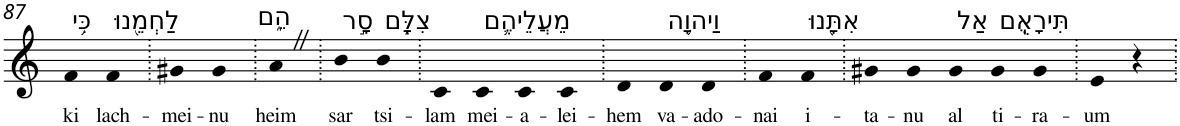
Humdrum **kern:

**kern	**text
*part1	*part1
*staff1	*staff1
*I"Piano	*
*I'Pno	*
!!LO:PB:g=z
*clefG2	*
*k[]	*
=87	=87
!LO:TX:a:t=כִּ֥י	!
!	!LO:LY:b
4f	ki
!LO:TX:a:t=לַחְמֵ֖נוּ	!
!	!LO:LY:b
4f	lach-
=88.	=88.
!	!LO:LY:b
4g#X	-mei-
!	!LO:LY:b
4g#	-nu
=89.	=89.
!LO:TX:a:t=הֵ֑ם	!
!	!LO:LY:b
4aZ	heim
=90.	=90.
!LO:TX:a:t=סָ֣ר	!
!	!LO:LY:b
4b	sar
!LO:TX:a:t=צִלָּ֧ם	!
!	!LO:LY:b
4b	tsi-
=91.	=91.
!	!LO:LY:b
4c	-lam
!LO:TX:a:t=מֵעֲלֵיהֶ֛ם	!
!	!LO:LY:b
4c	mei-
!	!LO:LY:b
4c	-a-
!	!LO:LY:b
4c	-lei-
=92.	=92.
!	!LO:LY:b
4d	-hem
!LO:TX:a:t=וַיהוָ֥ה	!
!	!LO:LY:b
4d	va-
!	!LO:LY:b
4d	-ado-
=93.	=93.
!	!LO:LY:b
4f	-nai
!LO:TX:a:t=אִתָּ֖נוּ	!
!	!LO:LY:b
4f	i-
=94.	=94.
!	!LO:LY:b
4g#X	-ta-
!	!LO:LY:b
4g#	-nu
!LO:TX:a:t=אַל	!
!	!LO:LY:b
4g#	al
!LO:TX:a:t=תִּירָאֻֽם	!
!	!LO:LY:b
4g#	ti-
!	!LO:LY:b
4g#	-ra-
=95.	=95.
!	!LO:LY:b
4e	-um
4r	.
=.	=.
*-	*-
